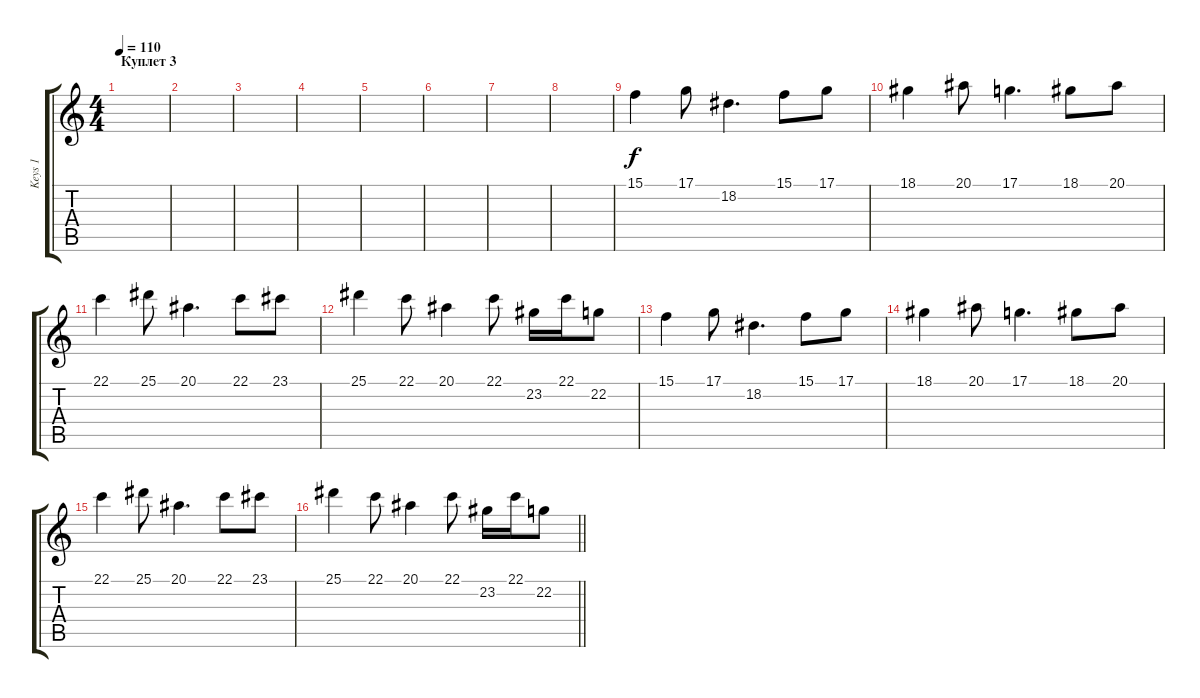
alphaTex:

\track ("Keys 1" "Keys 1") {instrument musicbox}
\staff {score tabs}
\tuning (D4 A3 F3 C3 G2 D2) {hide}
\ts (4 4)
\section ("" "Куплет 3")
\tempo 110
\clef g2
\ks c
|
|
|
|
|
|
|
|
15.1.4 17.1.8 18.2.4{d} 15.1.8 17.1.8 |
18.1.4 20.1.8 17.1.4{d} 18.1.8 20.1.8 |
22.1.4 25.1.8 20.1.4{d} 22.1.8 23.1.8 |
25.1.4 22.1.8 20.1.4 22.1.8 23.2.16 22.1.16 22.2.8 |
15.1.4 17.1.8 18.2.4{d} 15.1.8 17.1.8 |
18.1.4 20.1.8 17.1.4{d} 18.1.8 20.1.8 |
22.1.4 25.1.8 20.1.4{d} 22.1.8 23.1.8 |
\barLineRight lightlight
25.1.4 22.1.8 20.1.4 22.1.8 23.2.16 22.1.16 22.2.8
